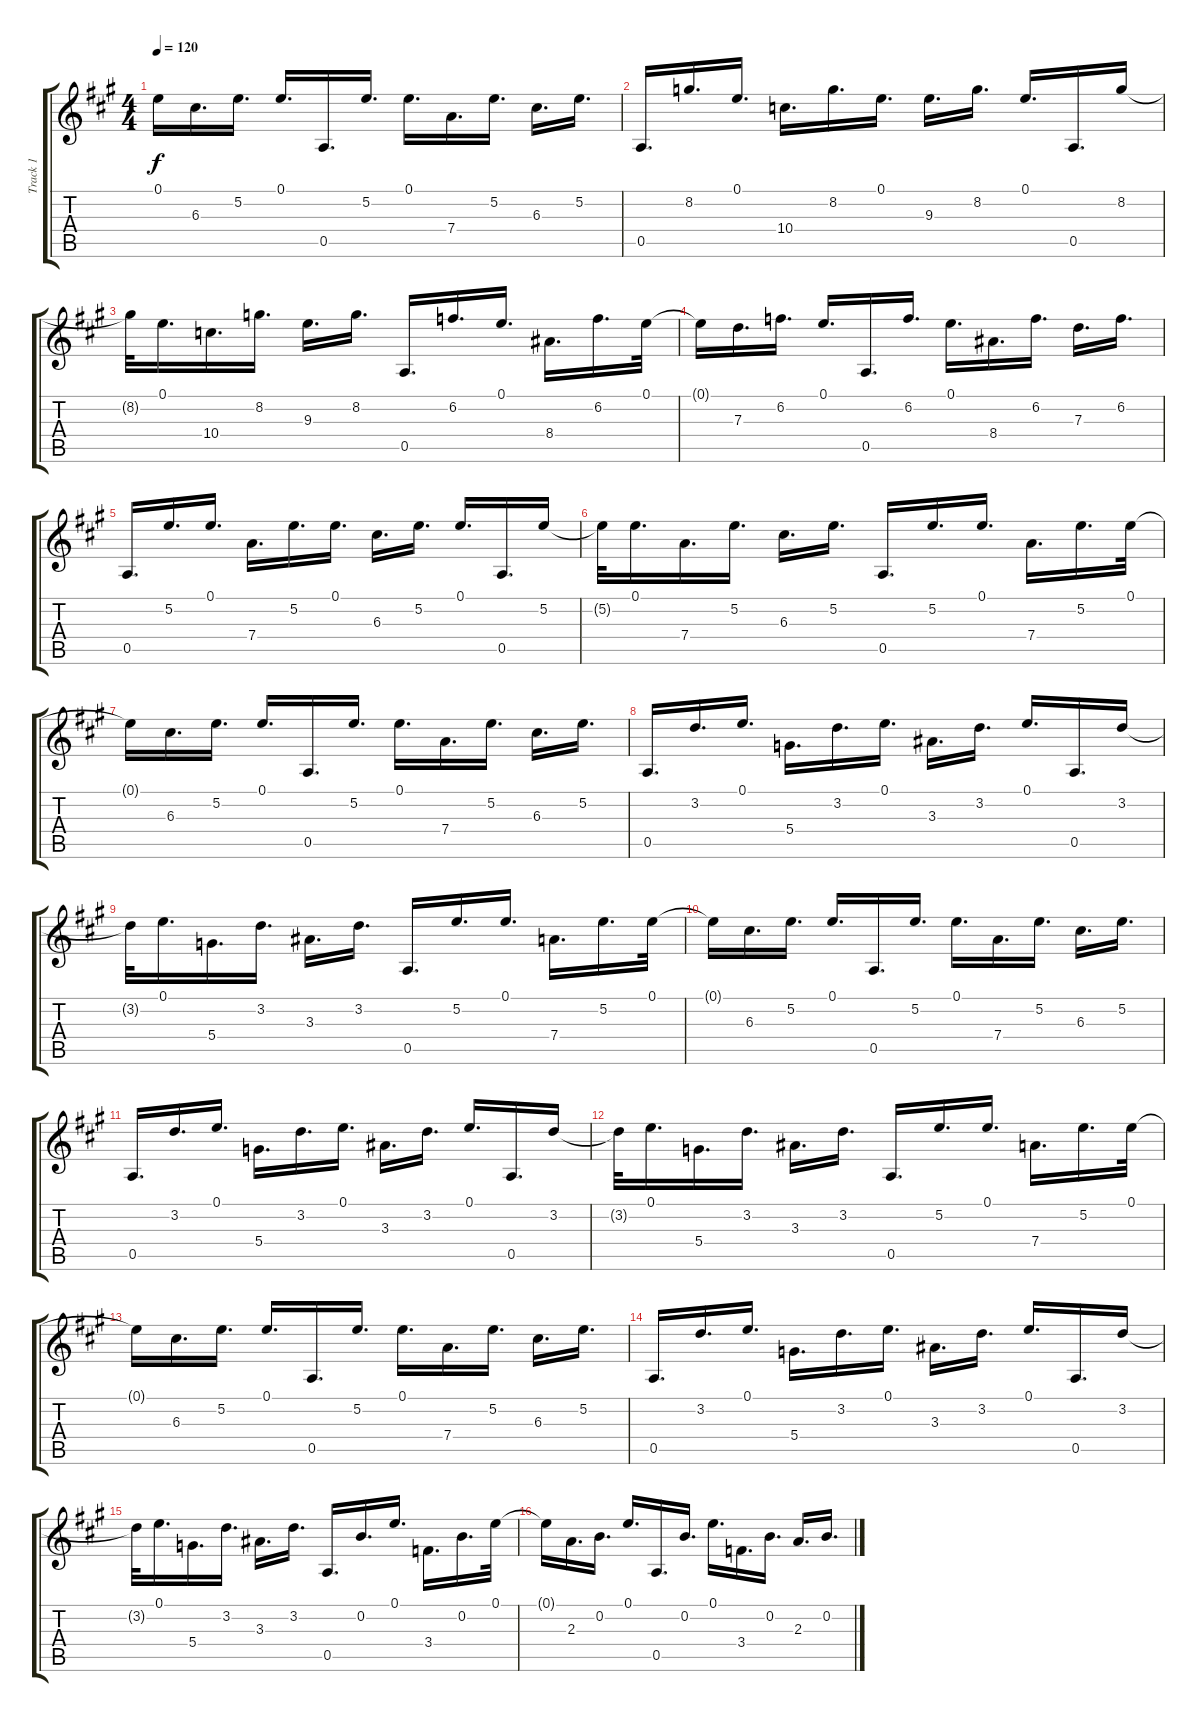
\track ("Track 1" "Track 1") {instrument acousticguitarsteel}
\staff {score tabs}
\tuning (E4 B3 G3 D3 A2 E2) {hide}
\ts (4 4)
\tempo 120
\clef g2
\ks a
0.1{t}.16{dy f} 6.3.16{d} 5.2.16{d} 0.1.16{d} 0.5.16{d} 5.2.16{d} 0.1.16{d} 7.4.16{d} 5.2.16{d} 6.3.16{d} 5.2.16{d} |
0.5.16{d} 8.2.16{d} 0.1.16{d} 10.4.16{d} 8.2.16{d} 0.1.16{d} 9.3.16{d} 8.2.16{d} 0.1.16{d} 0.5.16{d} 8.2.16 |
8.2{t}.32 0.1.16{d} 10.4.16{d} 8.2.16{d} 9.3.16{d} 8.2.16{d} 0.5.16{d} 6.2.16{d} 0.1.16{d} 8.4.16{d} 6.2.16{d} 0.1.32 |
0.1{t}.16 7.3.16{d} 6.2.16{d} 0.1.16{d} 0.5.16{d} 6.2.16{d} 0.1.16{d} 8.4.16{d} 6.2.16{d} 7.3.16{d} 6.2.16{d} |
0.5.16{d} 5.2.16{d} 0.1.16{d} 7.4.16{d} 5.2.16{d} 0.1.16{d} 6.3.16{d} 5.2.16{d} 0.1.16{d} 0.5.16{d} 5.2.16 |
5.2{t}.32 0.1.16{d} 7.4.16{d} 5.2.16{d} 6.3.16{d} 5.2.16{d} 0.5.16{d} 5.2.16{d} 0.1.16{d} 7.4.16{d} 5.2.16{d} 0.1.32 |
0.1{t}.16 6.3.16{d} 5.2.16{d} 0.1.16{d} 0.5.16{d} 5.2.16{d} 0.1.16{d} 7.4.16{d} 5.2.16{d} 6.3.16{d} 5.2.16{d} |
0.5.16{d} 3.2.16{d} 0.1.16{d} 5.4.16{d} 3.2.16{d} 0.1.16{d} 3.3.16{d} 3.2.16{d} 0.1.16{d} 0.5.16{d} 3.2.16 |
3.2{t}.32 0.1.16{d} 5.4.16{d} 3.2.16{d} 3.3.16{d} 3.2.16{d} 0.5.16{d} 5.2.16{d} 0.1.16{d} 7.4.16{d} 5.2.16{d} 0.1.32 |
0.1{t}.16 6.3.16{d} 5.2.16{d} 0.1.16{d} 0.5.16{d} 5.2.16{d} 0.1.16{d} 7.4.16{d} 5.2.16{d} 6.3.16{d} 5.2.16{d} |
0.5.16{d} 3.2.16{d} 0.1.16{d} 5.4.16{d} 3.2.16{d} 0.1.16{d} 3.3.16{d} 3.2.16{d} 0.1.16{d} 0.5.16{d} 3.2.16 |
3.2{t}.32 0.1.16{d} 5.4.16{d} 3.2.16{d} 3.3.16{d} 3.2.16{d} 0.5.16{d} 5.2.16{d} 0.1.16{d} 7.4.16{d} 5.2.16{d} 0.1.32 |
0.1{t}.16 6.3.16{d} 5.2.16{d} 0.1.16{d} 0.5.16{d} 5.2.16{d} 0.1.16{d} 7.4.16{d} 5.2.16{d} 6.3.16{d} 5.2.16{d} |
0.5.16{d} 3.2.16{d} 0.1.16{d} 5.4.16{d} 3.2.16{d} 0.1.16{d} 3.3.16{d} 3.2.16{d} 0.1.16{d} 0.5.16{d} 3.2.16 |
3.2{t}.32 0.1.16{d} 5.4.16{d} 3.2.16{d} 3.3.16{d} 3.2.16{d} 0.5.16{d} 0.2.16{d} 0.1.16{d} 3.4.16{d} 0.2.16{d} 0.1.32 |
0.1{t}.16 2.3.16{d} 0.2.16{d} 0.1.16{d} 0.5.16{d} 0.2.16{d} 0.1.16{d} 3.4.16{d} 0.2.16{d} 2.3.16{d} 0.2.16{d}
